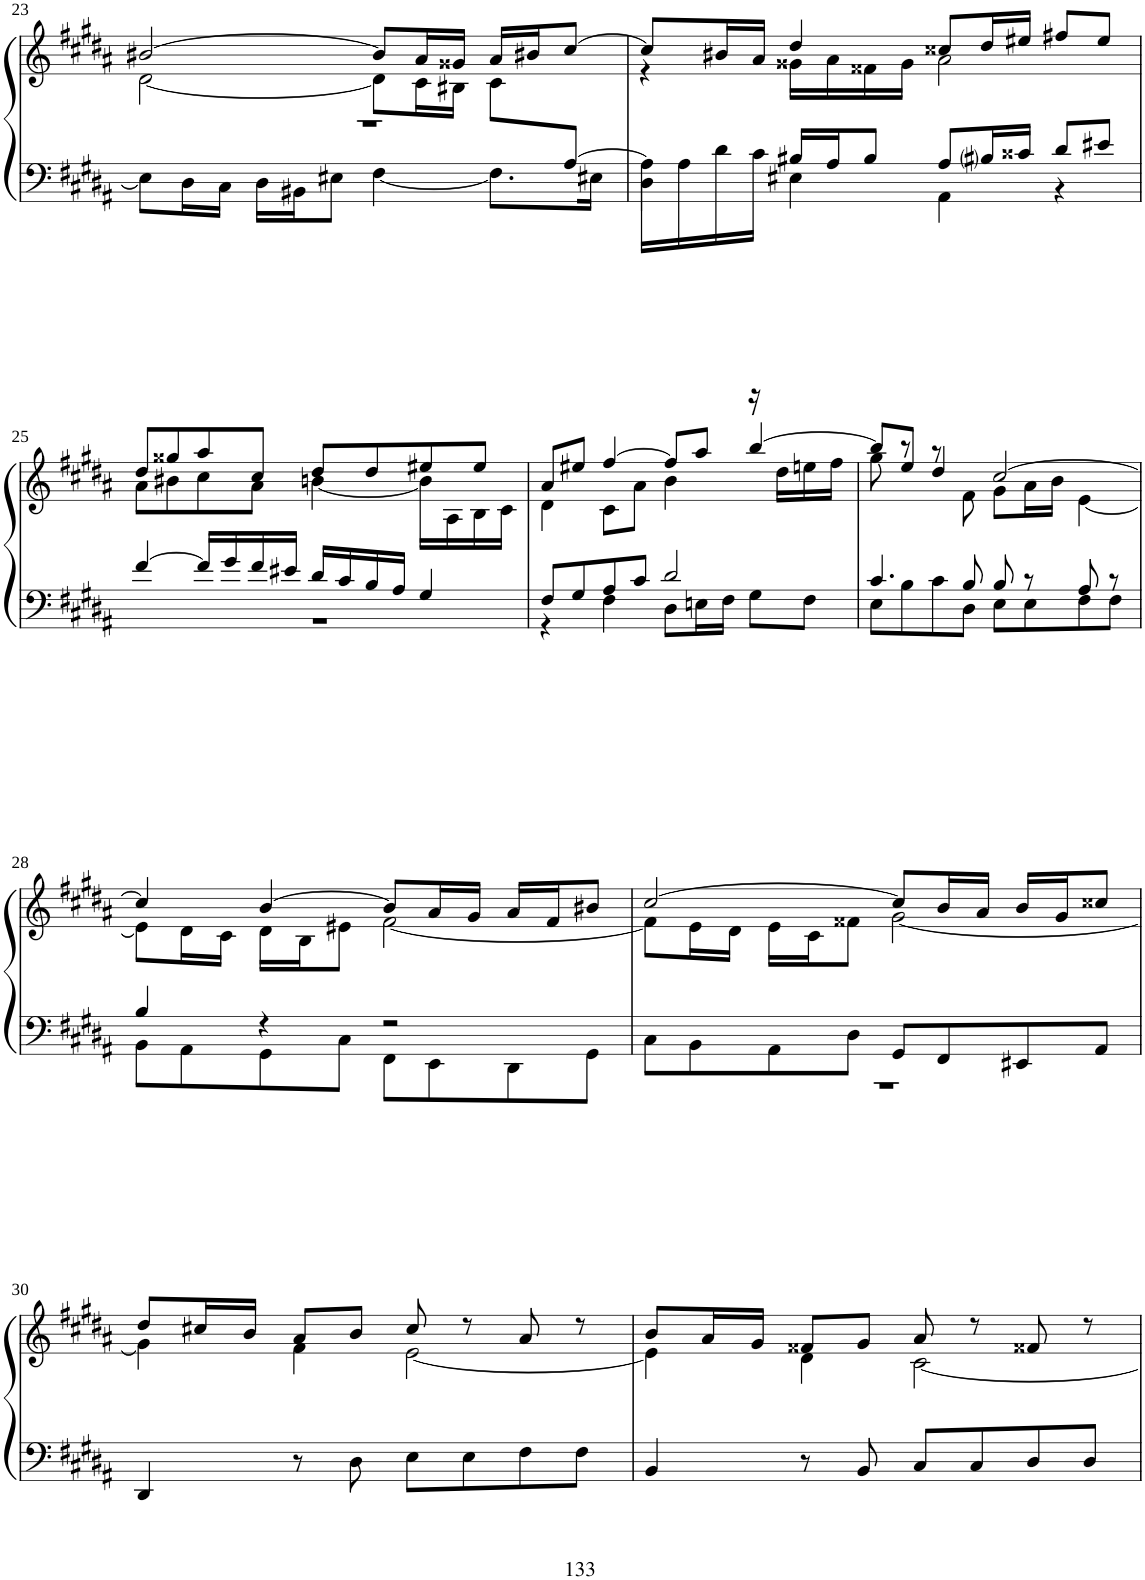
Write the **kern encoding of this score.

**kern	**kern
*part1	*part1
*staff2	*staff1
*I"Piano	*
*I'Pno	*
!!LO:PB:g=z
*clefF4	*clefG2
*k[f#c#g#d#a#]	*k[f#c#g#d#a#]
*M4/4	*M4/4
*met(c)	*met(c)
=23	=23
*^	*^
*	*^	*	*^
2..ryy	1ryy	8E#\L]	[2b#X/	[2d#\	1r
.	.	16D#\L	.	.	.
.	.	16C#\JJ	.	.	.
.	.	16D#\LL	.	.	.
.	.	16BB#X\J	.	.	.
.	.	8E#X\J	.	.	.
.	.	[4F#\	8b#/L]	8d#\L]	.
.	.	.	16a#/L	16c#\L	.
.	.	.	16g##X/JJ	16B#X\JJ	.
.	.	8.F#\L]	16a#/LL	8c#\L	.
.	.	.	16b#X/J	.	.
[8A#/J	.	.	[8cc#/J	8ryy	.
.	.	16E#X\Jk	.	.	.
*	*	*	*	*v	*v
=24	=24	=24	=24	=24
16A#\LL]	4ryy	4D#\	8cc#/L]	4r
16A#\	.	.	.	.
16d#\	.	.	16b#X/L	.
16c#\JJ	.	.	16a#/JJ	.
2.ryy	16B#X/LL	4E#X\	16g##X\LL	4dd#/
.	16A#/J	.	16a#\	.
.	8B#/J	.	16f##X\	.
.	.	.	16g##\JJ	.
.	8A#/L	4AA#\	2a#\	8cc##X/L
.	16B#i/L	.	.	16dd#/L
.	16c##X/JJ	.	.	16ee#X/JJ
.	8d#/L	4r	.	8ff#X/L
.	8e#X/J	.	.	8ee#/J
*	*v	*v	*	*
!!LO:LB:g=z	!!
=25	=25	=25	=25
[4f#/	1r	8a#\L	8dd#/L
.	.	8b#X\	8gg##X/
16f#/LL]	.	8cc#\	8aa#/
16g#/	.	.	.
16f#/	.	8a#\J	8cc#/J
16e#X/JJ	.	.	.
16d#/LL	.	[4bn\	8dd#/L
16c#/	.	.	.
16B/	.	.	8dd#/
16A#/JJ	.	.	.
4G#/	.	16b\LL]	8ee#X/
.	.	16A#\	.
.	.	16B\	8ee#/J
.	.	16c#\JJ	.
=26	=26	=26	=26
8F#/L	4r	4d#\	8a#/L
8G#/	.	.	8ee#X/J
8A#/	4F#\	8c#\L	[4ff#/
8c#/J	.	8a#\J	.
2d#/	8D#\L	4b\	8ff#/L]
.	16En\L	.	8aa#/J
.	16F#\JJ	.	.
.	8G#\L	16r	[4bb/
.	.	16dd#\LL	.
.	8F#\J	16een\	.
.	.	16ff#\JJ	.
=27	=27	=27	=27
*	*	*	*^
4.c#/	8E\L	1ryy	8gg#\	8bb/L]
.	8B\	.	8r	8ee/J
.	8c#\	.	8r	4dd#/
8B/	8D#\J	.	8f#\	.
8B/	8E\L	.	8g#\L	[2cc#/
8r	8E\	.	16a#\L	.
.	.	.	16b\JJ	.
8A#/	8F#\	.	[4e\	.
8r	8F#\J	.	.	.
!!LO:LB:g=z	!!	!!
=28	=28	=28	=28	=28
4B/	8BB\L	1ryy	8e\L]	4cc#/]
.	8AA#\	.	16d#\L	.
.	.	.	16c#\JJ	.
4r	8GG#\	.	16d#\LL	[4b/
.	.	.	16B\J	.
.	8C#\J	.	8e#X\J	.
2r	8FF#\L	.	[2f#\	8b/L]
.	8EE\	.	.	16a#/L
.	.	.	.	16g#/JJ
.	8DD#\	.	.	16a#/LL
.	.	.	.	16f#/J
.	8GG#\J	.	.	8b#X/J
*	*	*	*v	*v
=29	=29	=29	=29
8C#\L	1r	[2cc#/	8f#\L]
8BB\	.	.	16e\L
.	.	.	16d#\JJ
8AA#\	.	.	16e\LL
.	.	.	16c#\J
8D#\J	.	.	8f##X\J
8GG#/L	.	8cc#/L]	[2g#\
8FF#/	.	16b/L	.
.	.	16a#/JJ	.
8EE#X/	.	16b/LL	.
.	.	16g#/J	.
8AA#/J	.	8cc##X/J	.
*v	*v	*	*
!!LO:LB:g=z	!!
=30	=30	=30
4DD#/	8dd#/L	4g#\]
.	16cc#X/L	.
.	16b/JJ	.
8r	8a#/L	4f#\
8D#\	8b/J	.
8E\L	8cc#/	[2e\
8E\	8r	.
8F#\	8a#/	.
8F#\J	8r	.
=31	=31	=31
4BB/	8b/L	4e\]
.	16a#/L	.
.	16g#/JJ	.
8r	8f##X/L	4d#\
8BB/	8g#/J	.
8C#/L	8a#/	[2c#\
8C#/	8r	.
8D#/	8f##X/	.
8D#/J	8r	.
*	*v	*v
=	=
*-	*-
